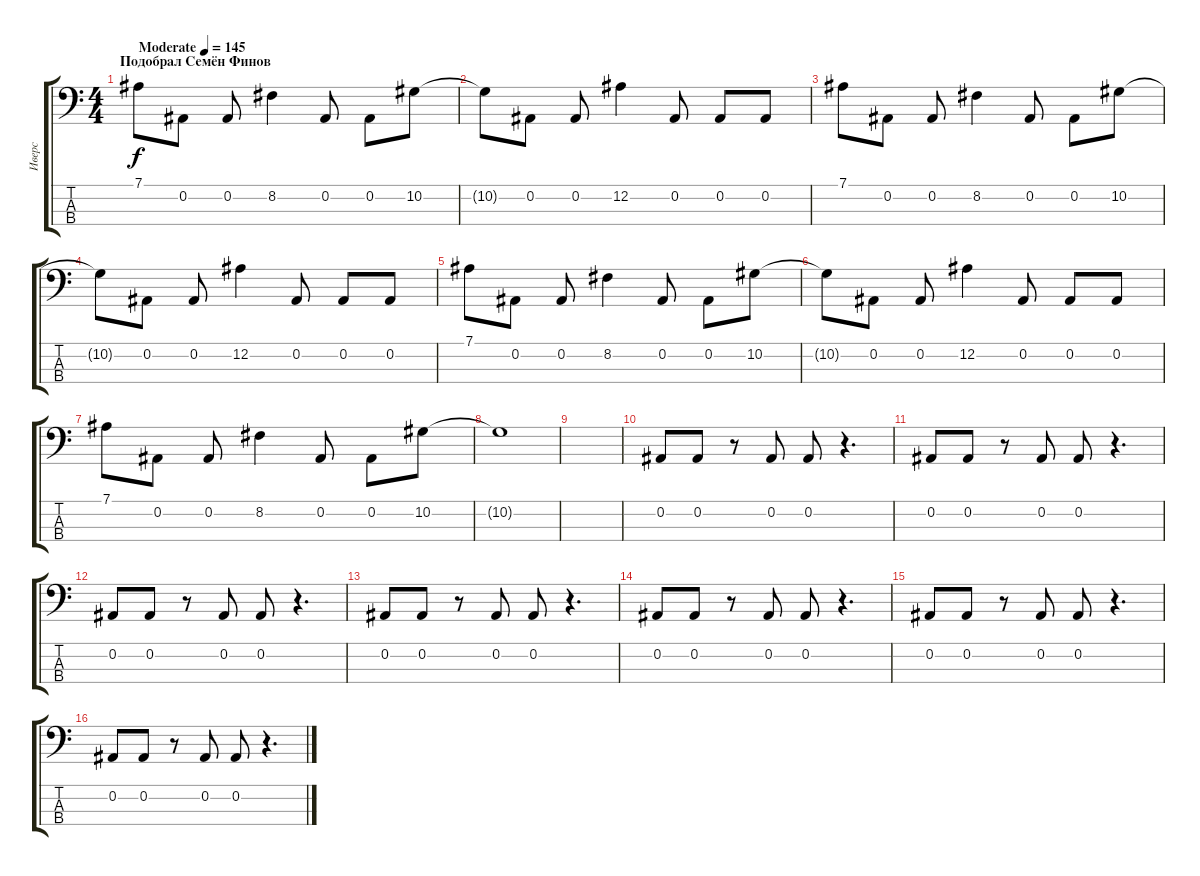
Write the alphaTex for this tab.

\track ("Иверс" "Иверс") {instrument acousticbass}
\staff {score tabs}
\tuning (Eb2 Bb1 F1 C1) {hide}
\ts (4 4)
\section ("" "Подобрал Семён Финов")
\tempo (145 "Moderate")
\clef f4
\ks c
7.1.8{dy f instrument acousticbass} 0.2.8 0.2.8 8.2.4 0.2.8 0.2.8 10.2.8 |
10.2{t}.8 0.2.8 0.2.8 12.2.4 0.2.8 0.2.8 0.2.8 |
7.1.8 0.2.8 0.2.8 8.2.4 0.2.8 0.2.8 10.2.8 |
10.2{t}.8 0.2.8 0.2.8 12.2.4 0.2.8 0.2.8 0.2.8 |
7.1.8 0.2.8 0.2.8 8.2.4 0.2.8 0.2.8 10.2.8 |
10.2{t}.8 0.2.8 0.2.8 12.2.4 0.2.8 0.2.8 0.2.8 |
7.1.8 0.2.8 0.2.8 8.2.4 0.2.8 0.2.8 10.2.8 |
10.2{t}.1 |
|
0.2.8 0.2.8 r.8 0.2.8 0.2.8 r.4{d} |
0.2.8 0.2.8 r.8 0.2.8 0.2.8 r.4{d} |
0.2.8 0.2.8 r.8 0.2.8 0.2.8 r.4{d} |
0.2.8 0.2.8 r.8 0.2.8 0.2.8 r.4{d} |
0.2.8 0.2.8 r.8 0.2.8 0.2.8 r.4{d} |
0.2.8 0.2.8 r.8 0.2.8 0.2.8 r.4{d} |
0.2.8 0.2.8 r.8 0.2.8 0.2.8 r.4{d}
